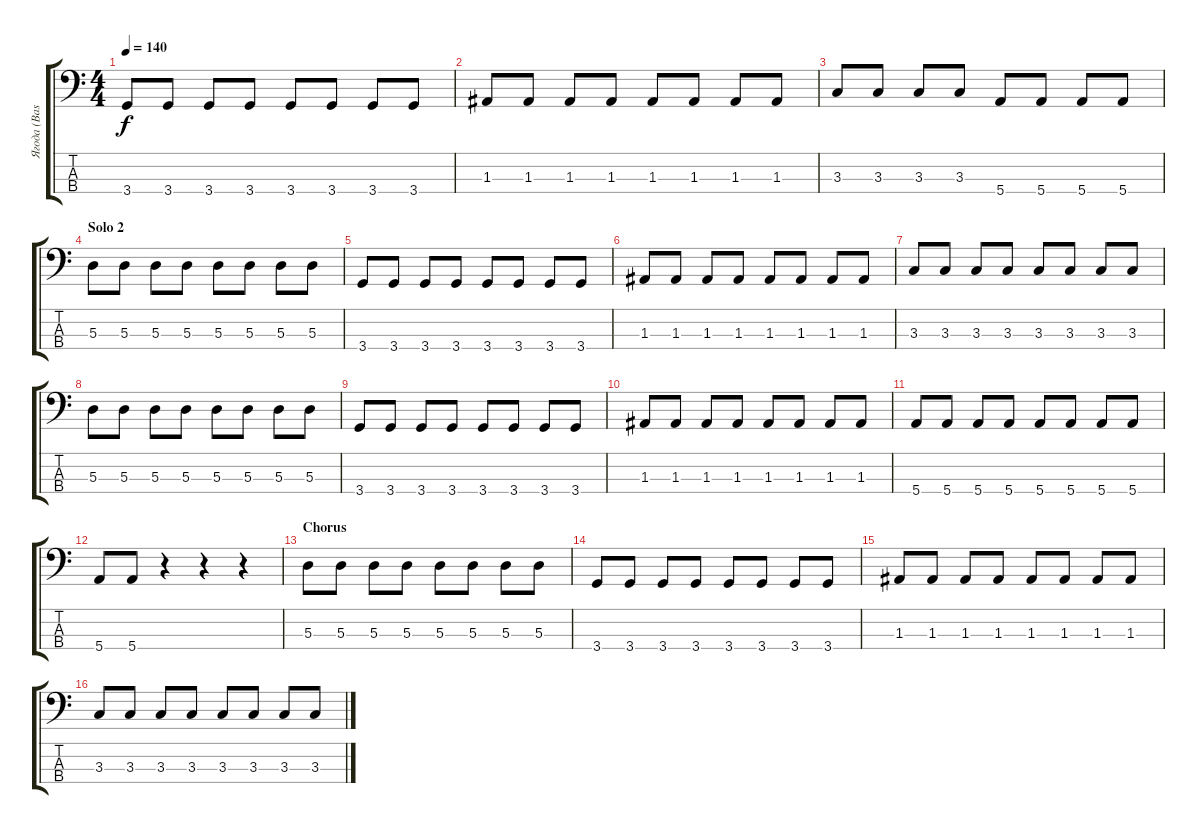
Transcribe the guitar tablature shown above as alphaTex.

\track ("Ягода (Bass)" "Ягода (Bas") {instrument electricbassfinger}
\staff {score tabs}
\tuning (G2 D2 A1 E1) {hide}
\ts (4 4)
\tempo 140
\clef f4
\ks c
3.4.8{dy f} 3.4.8 3.4.8 3.4.8 3.4.8 3.4.8 3.4.8 3.4.8 |
1.3.8 1.3.8 1.3.8 1.3.8 1.3.8 1.3.8 1.3.8 1.3.8 |
3.3.8 3.3.8 3.3.8 3.3.8 5.4.8 5.4.8 5.4.8 5.4.8 |
\section ("" "Solo 2")
5.3.8 5.3.8 5.3.8 5.3.8 5.3.8 5.3.8 5.3.8 5.3.8 |
3.4.8 3.4.8 3.4.8 3.4.8 3.4.8 3.4.8 3.4.8 3.4.8 |
1.3.8 1.3.8 1.3.8 1.3.8 1.3.8 1.3.8 1.3.8 1.3.8 |
3.3.8 3.3.8 3.3.8 3.3.8 3.3.8 3.3.8 3.3.8 3.3.8 |
5.3.8 5.3.8 5.3.8 5.3.8 5.3.8 5.3.8 5.3.8 5.3.8 |
3.4.8 3.4.8 3.4.8 3.4.8 3.4.8 3.4.8 3.4.8 3.4.8 |
1.3.8 1.3.8 1.3.8 1.3.8 1.3.8 1.3.8 1.3.8 1.3.8 |
5.4.8 5.4.8 5.4.8 5.4.8 5.4.8 5.4.8 5.4.8 5.4.8 |
5.4.8 5.4.8 r.4 r.4 r.4 |
\section ("" "Chorus")
5.3.8 5.3.8 5.3.8 5.3.8 5.3.8 5.3.8 5.3.8 5.3.8 |
3.4.8 3.4.8 3.4.8 3.4.8 3.4.8 3.4.8 3.4.8 3.4.8 |
1.3.8 1.3.8 1.3.8 1.3.8 1.3.8 1.3.8 1.3.8 1.3.8 |
3.3.8 3.3.8 3.3.8 3.3.8 3.3.8 3.3.8 3.3.8 3.3.8
